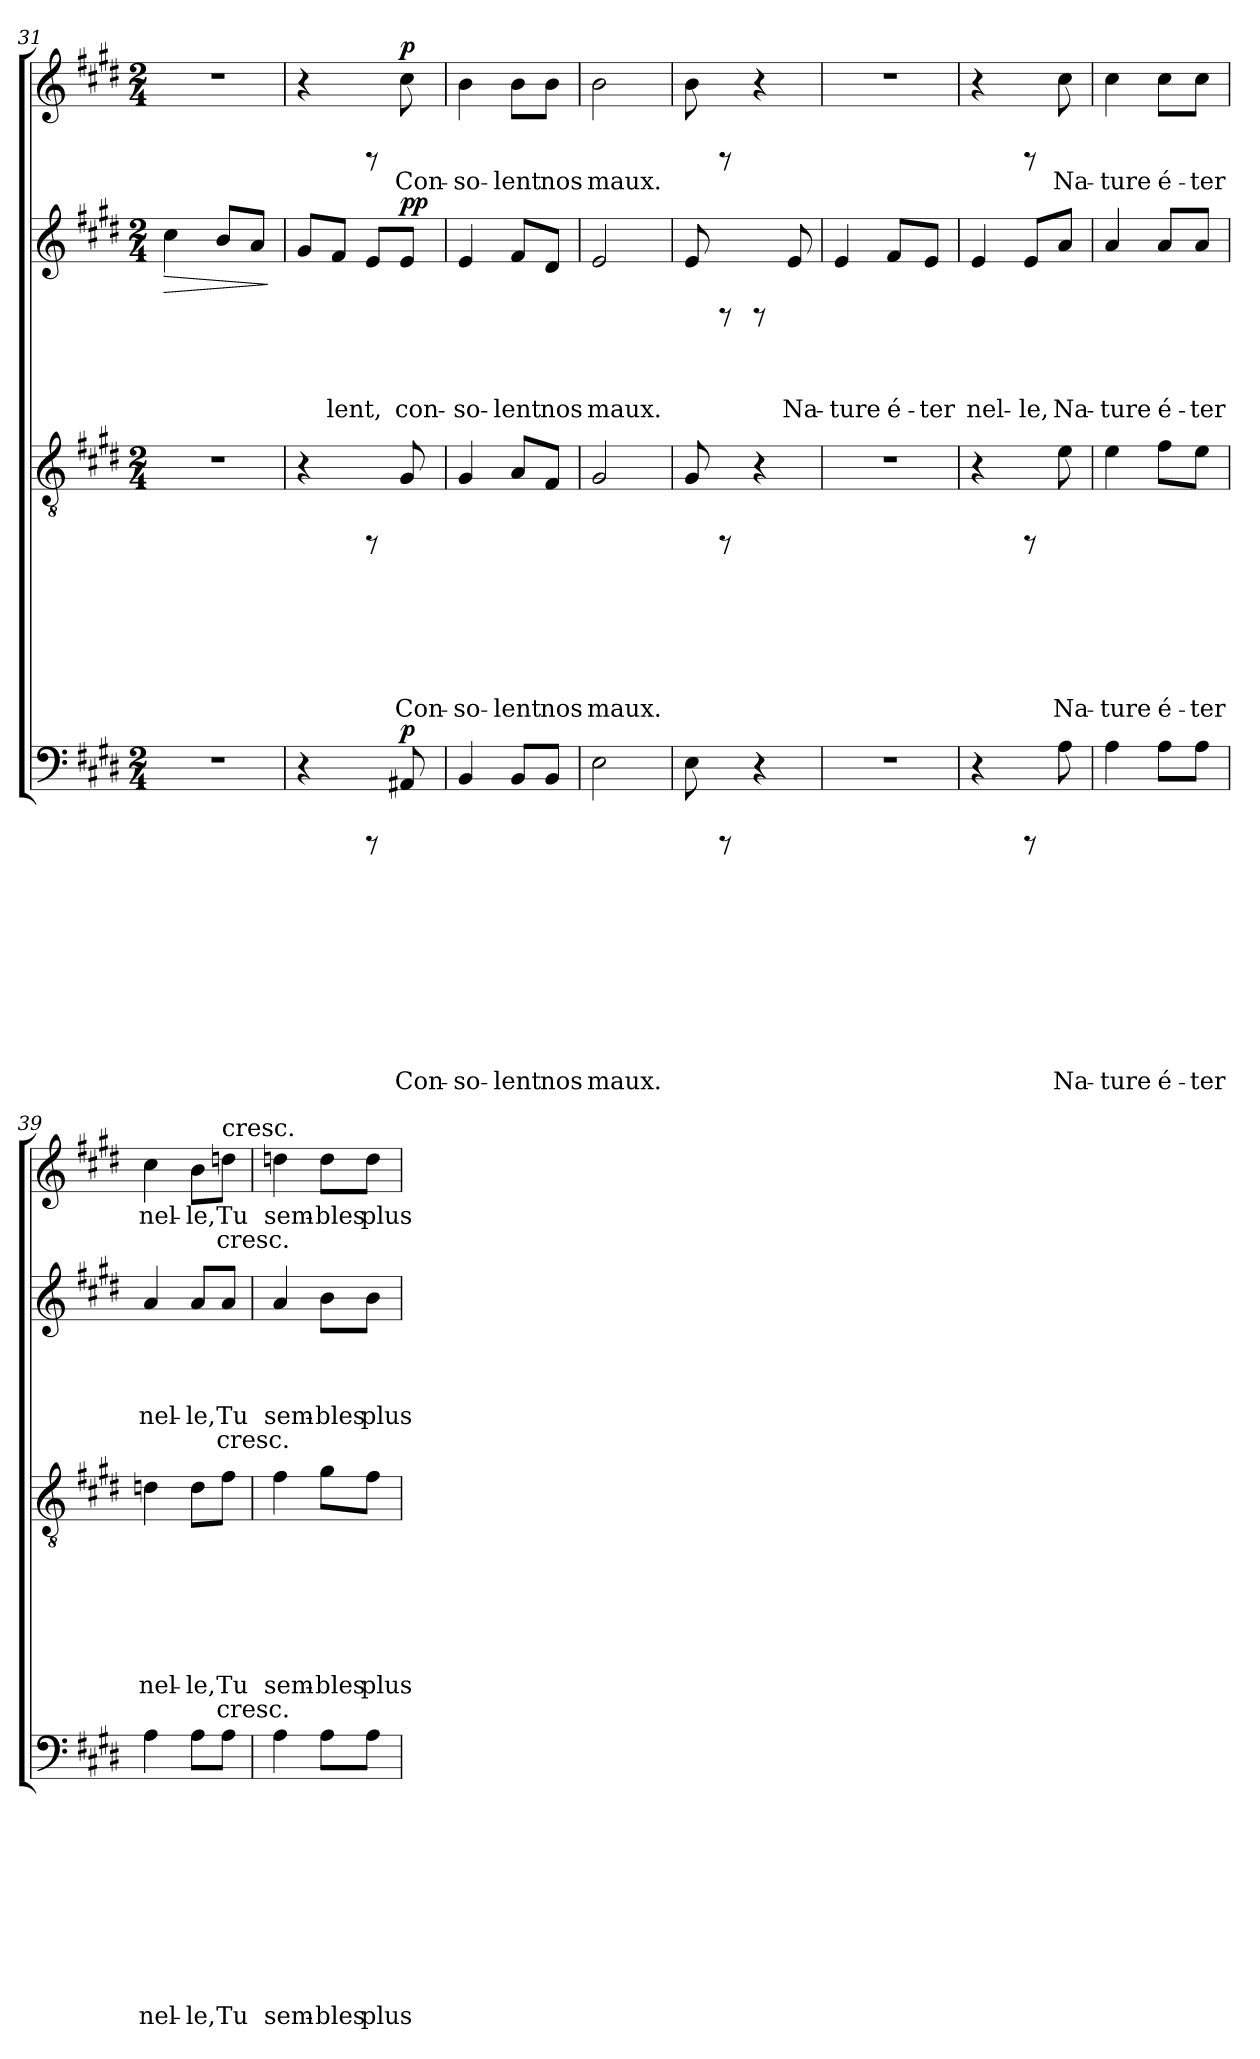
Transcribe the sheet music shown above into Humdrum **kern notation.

**kern	**text	**text	**text	**text	**text	**text	**text	**text	**text	**text	**dynam	**kern	**text	**text	**text	**text	**text	**text	**text	**text	**kern	**text	**text	**text	**text	**text	**dynam	**kern	**text	**text	**dynam
*part4	*part4	*part4	*part4	*part4	*part4	*part4	*part4	*part4	*part4	*part4	*part4	*part3	*part3	*part3	*part3	*part3	*part3	*part3	*part3	*part3	*part2	*part2	*part2	*part2	*part2	*part2	*part2	*part1	*part1	*part1	*part1
*staff4	*staff4	*staff4	*staff4	*staff4	*staff4	*staff4	*staff4	*staff4	*staff4	*staff4	*staff4	*staff3	*staff3	*staff3	*staff3	*staff3	*staff3	*staff3	*staff3	*staff3	*staff2	*staff2	*staff2	*staff2	*staff2	*staff2	*staff2	*staff1	*staff1	*staff1	*staff1
*clefF4	*	*	*	*	*	*	*	*	*	*	*	*clefGv2	*	*	*	*	*	*	*	*	*clefG2	*	*	*	*	*	*	*clefG2	*	*	*
*k[f#c#g#d#]	*	*	*	*	*	*	*	*	*	*	*	*k[f#c#g#d#]	*	*	*	*	*	*	*	*	*k[f#c#g#d#]	*	*	*	*	*	*	*k[f#c#g#d#]	*	*	*
*E:	*	*	*	*	*	*	*	*	*	*	*	*E:	*	*	*	*	*	*	*	*	*E:	*	*	*	*	*	*	*E:	*	*	*
*M2/4	*	*	*	*	*	*	*	*	*	*	*	*M2/4	*	*	*	*	*	*	*	*	*M2/4	*	*	*	*	*	*	*M2/4	*	*	*
=31	=31	=31	=31	=31	=31	=31	=31	=31	=31	=31	=31	=31	=31	=31	=31	=31	=31	=31	=31	=31	=31	=31	=31	=31	=31	=31	=31	=31	=31	=31	=31
!	!	!	!	!	!	!	!	!	!	!	!	!	!	!	!	!	!	!	!	!	!	!	!	!	!	!	!LO:HP:b	!	!	!	!
2r	.	.	.	.	.	.	.	.	.	.	.	2r	.	.	.	.	.	.	.	.	4cc#\	.	.	.	.	.	>	2r	.	.	.
.	.	.	.	.	.	.	.	.	.	.	.	.	.	.	.	.	.	.	.	.	8b/L	.	.	.	.	.	.	.	.	.	.
.	.	.	.	.	.	.	.	.	.	.	.	.	.	.	.	.	.	.	.	.	8a/J	.	.	.	.	.	.	.	.	.	.
.	.	.	.	.	.	.	.	.	.	.	.	.	.	.	.	.	.	.	.	.	.	.	.	.	.	.	]	.	.	.	.
=32	=32	=32	=32	=32	=32	=32	=32	=32	=32	=32	=32	=32	=32	=32	=32	=32	=32	=32	=32	=32	=32	=32	=32	=32	=32	=32	=32	=32	=32	=32	=32
4r	.	.	.	.	.	.	.	.	.	.	.	4r	.	.	.	.	.	.	.	.	8g#/L	.	.	.	.	.	.	4r	.	.	.
!	!	!	!	!	!	!	!	!	!	!	!	!	!	!	!	!	!	!	!	!	!	!	!	!	!LO:LY:b	!	!	!	!	!	!
.	.	.	.	.	.	.	.	.	.	.	.	.	.	.	.	.	.	.	.	.	8f#/J	.	.	.	-lent,	.	.	.	.	.	.
8rCCC	.	.	.	.	.	.	.	.	.	.	.	8rAAA	.	.	.	.	.	.	.	.	8e/L	.	.	.	.	.	.	8rAA	.	.	.
!	!	!	!	!	!	!	!	!	!	!LO:LY:b	!LO:DY:a	!	!	!	!	!	!	!	!LO:LY:b	!	!	!	!	!	!LO:LY:b	!	!LO:DY:a	!	!LO:LY:b	!	!
!	!	!	!	!	!	!	!	!	!	!	!	!	!	!	!	!	!	!	!	!	!	!	!	!	!	!	!LO:DY:n=1:b	!	!	!	!LO:DY:a
8AA#X/	.	.	.	.	.	.	.	.	.	Con-	p	8G#/	.	.	.	.	.	.	Con-	.	8e/J	.	.	.	con-	.	p p	8cc#\	Con-	.	p
=33	=33	=33	=33	=33	=33	=33	=33	=33	=33	=33	=33	=33	=33	=33	=33	=33	=33	=33	=33	=33	=33	=33	=33	=33	=33	=33	=33	=33	=33	=33	=33
!	!	!	!	!	!	!	!	!	!	!LO:LY:b	!	!	!	!	!	!	!	!	!LO:LY:b	!	!	!	!	!	!LO:LY:b	!	!	!	!LO:LY:b	!	!
4BB/	.	.	.	.	.	.	.	.	.	-so-	.	4G#/	.	.	.	.	.	.	-so-	.	4e/	.	.	.	-so-	.	.	4b\	-so-	.	.
!	!	!	!	!	!	!	!	!	!	!LO:LY:b	!	!	!	!	!	!	!	!	!LO:LY:b	!	!	!	!	!	!LO:LY:b	!	!	!	!LO:LY:b	!	!
8BB/L	.	.	.	.	.	.	.	.	.	-lent	.	8A/L	.	.	.	.	.	.	-lent	.	8f#/L	.	.	.	-lent	.	.	8b\L	-lent	.	.
!	!	!	!	!	!	!	!	!	!	!LO:LY:b	!	!	!	!	!	!	!	!	!LO:LY:b	!	!	!	!	!	!LO:LY:b	!	!	!	!LO:LY:b	!	!
8BB/J	.	.	.	.	.	.	.	.	.	nos	.	8F#/J	.	.	.	.	.	.	nos	.	8d#/J	.	.	.	nos	.	.	8b\J	nos	.	.
=34	=34	=34	=34	=34	=34	=34	=34	=34	=34	=34	=34	=34	=34	=34	=34	=34	=34	=34	=34	=34	=34	=34	=34	=34	=34	=34	=34	=34	=34	=34	=34
!	!	!	!	!	!	!	!	!	!	!LO:LY:b	!	!	!	!	!	!	!	!	!LO:LY:b	!	!	!	!	!	!LO:LY:b	!	!	!	!LO:LY:b	!	!
2E\	.	.	.	.	.	.	.	.	.	maux.	.	2G#/	.	.	.	.	.	.	maux.	.	2e/	.	.	.	maux.	.	.	2b\	maux.	.	.
!!LO:LB:g=z
=35	=35	=35	=35	=35	=35	=35	=35	=35	=35	=35	=35	=35	=35	=35	=35	=35	=35	=35	=35	=35	=35	=35	=35	=35	=35	=35	=35	=35	=35	=35	=35
8E\	.	.	.	.	.	.	.	.	.	.	.	8G#/	.	.	.	.	.	.	.	.	8e/	.	.	.	.	.	.	8b\	.	.	.
8rCCC	.	.	.	.	.	.	.	.	.	.	.	8rAAA	.	.	.	.	.	.	.	.	8rAA	.	.	.	.	.	.	8rAA	.	.	.
4r	.	.	.	.	.	.	.	.	.	.	.	4r	.	.	.	.	.	.	.	.	8rAA	.	.	.	.	.	.	4r	.	.	.
!	!	!	!	!	!	!	!	!	!	!	!	!	!	!	!	!	!	!	!	!	!	!	!	!	!LO:LY:b	!	!	!	!	!	!
.	.	.	.	.	.	.	.	.	.	.	.	.	.	.	.	.	.	.	.	.	8e/	.	.	.	Na-	.	.	.	.	.	.
=36	=36	=36	=36	=36	=36	=36	=36	=36	=36	=36	=36	=36	=36	=36	=36	=36	=36	=36	=36	=36	=36	=36	=36	=36	=36	=36	=36	=36	=36	=36	=36
!	!	!	!	!	!	!	!	!	!	!	!	!	!	!	!	!	!	!	!	!	!	!	!	!	!LO:LY:b	!	!	!	!	!	!
2r	.	.	.	.	.	.	.	.	.	.	.	2r	.	.	.	.	.	.	.	.	4e/	.	.	.	-ture	.	.	2r	.	.	.
!	!	!	!	!	!	!	!	!	!	!	!	!	!	!	!	!	!	!	!	!	!	!	!	!	!LO:LY:b	!	!	!	!	!	!
.	.	.	.	.	.	.	.	.	.	.	.	.	.	.	.	.	.	.	.	.	8f#/L	.	.	.	é-	.	.	.	.	.	.
!	!	!	!	!	!	!	!	!	!	!	!	!	!	!	!	!	!	!	!	!	!	!	!	!	!LO:LY:b	!	!	!	!	!	!
.	.	.	.	.	.	.	.	.	.	.	.	.	.	.	.	.	.	.	.	.	8e/J	.	.	.	-ter	.	.	.	.	.	.
=37	=37	=37	=37	=37	=37	=37	=37	=37	=37	=37	=37	=37	=37	=37	=37	=37	=37	=37	=37	=37	=37	=37	=37	=37	=37	=37	=37	=37	=37	=37	=37
!	!	!	!	!	!	!	!	!	!	!	!	!	!	!	!	!	!	!	!	!	!	!	!	!	!LO:LY:b	!	!	!	!	!	!
4r	.	.	.	.	.	.	.	.	.	.	.	4r	.	.	.	.	.	.	.	.	4e/	.	.	.	nel-	.	.	4r	.	.	.
!	!	!	!	!	!	!	!	!	!	!	!	!	!	!	!	!	!	!	!	!	!	!	!	!	!LO:LY:b	!	!	!	!	!	!
8rCCC	.	.	.	.	.	.	.	.	.	.	.	8rAAA	.	.	.	.	.	.	.	.	8e/L	.	.	.	-le,	.	.	8rAA	.	.	.
!	!	!	!	!	!	!	!	!	!	!LO:LY:b	!	!	!	!	!	!	!	!	!LO:LY:b	!	!	!	!	!	!LO:LY:b	!	!	!	!LO:LY:b	!	!
8A\	.	.	.	.	.	.	.	.	.	Na-	.	8e\	.	.	.	.	.	.	Na-	.	8a/J	.	.	.	Na-	.	.	8cc#\	Na-	.	.
=38	=38	=38	=38	=38	=38	=38	=38	=38	=38	=38	=38	=38	=38	=38	=38	=38	=38	=38	=38	=38	=38	=38	=38	=38	=38	=38	=38	=38	=38	=38	=38
!	!	!	!	!	!	!	!	!	!	!LO:LY:b	!	!	!	!	!	!	!	!	!LO:LY:b	!	!	!	!	!	!LO:LY:b	!	!	!	!LO:LY:b	!	!
4A\	.	.	.	.	.	.	.	.	.	-ture	.	4e\	.	.	.	.	.	.	-ture	.	4a/	.	.	.	-ture	.	.	4cc#\	-ture	.	.
!	!	!	!	!	!	!	!	!	!	!LO:LY:b	!	!	!	!	!	!	!	!	!LO:LY:b	!	!	!	!	!	!LO:LY:b	!	!	!	!LO:LY:b	!	!
8A\L	.	.	.	.	.	.	.	.	.	é-	.	8f#\L	.	.	.	.	.	.	é-	.	8a/L	.	.	.	é-	.	.	8cc#\L	é-	.	.
!	!	!	!	!	!	!	!	!	!	!LO:LY:b	!	!	!	!	!	!	!	!	!LO:LY:b	!	!	!	!	!	!LO:LY:b	!	!	!	!LO:LY:b	!	!
8A\J	.	.	.	.	.	.	.	.	.	-ter	.	8e\J	.	.	.	.	.	.	-ter	.	8a/J	.	.	.	-ter	.	.	8cc#\J	-ter	.	.
=39	=39	=39	=39	=39	=39	=39	=39	=39	=39	=39	=39	=39	=39	=39	=39	=39	=39	=39	=39	=39	=39	=39	=39	=39	=39	=39	=39	=39	=39	=39	=39
!	!	!	!	!	!	!	!	!	!	!LO:LY:b	!	!	!	!	!	!	!	!	!LO:LY:b	!	!	!	!	!	!LO:LY:b	!	!	!	!LO:LY:b	!	!
4A\	.	.	.	.	.	.	.	.	.	nel-	.	4dn\	.	.	.	.	.	.	nel-	.	4a/	.	.	.	nel-	.	.	4cc#\	nel-	.	.
!	!	!	!	!	!	!	!	!	!	!LO:LY:b	!	!	!	!	!	!	!	!	!LO:LY:b	!	!	!	!	!	!LO:LY:b	!	!	!	!LO:LY:b	!	!
8A\L	.	.	.	.	.	.	.	.	.	-le,	.	8d\L	.	.	.	.	.	.	-le,	.	8a/L	.	.	.	-le,	.	.	8b\L	-le,	.	.
!	!	!	!	!	!	!	!	!	!	!	!	!	!	!	!	!	!	!	!	!	!	!	!	!	!	!	!	!LO:TX:a:t=cresc.	!	!	!
!	!	!	!	!	!	!	!	!	!	!LO:LY:b	!	!	!	!	!	!	!	!	!LO:LY:b	!LO:LY:b	!	!	!	!	!LO:LY:b	!LO:LY:b	!	!	!LO:LY:b	!LO:LY:b	!
8A\J	.	.	.	.	.	.	.	.	.	Tu	.	8f#\J	.	.	.	.	.	.	Tu	cresc.	8a/J	.	.	.	Tu	cresc.	.	8ddn\J	Tu	cresc.	.
=40	=40	=40	=40	=40	=40	=40	=40	=40	=40	=40	=40	=40	=40	=40	=40	=40	=40	=40	=40	=40	=40	=40	=40	=40	=40	=40	=40	=40	=40	=40	=40
!	!	!	!	!	!	!	!	!	!	!LO:LY:b	!	!	!	!	!	!	!	!	!LO:LY:b	!	!	!	!	!	!LO:LY:b	!	!	!	!LO:LY:b	!	!
4A\	.	.	.	.	.	.	.	.	.	sem-	.	4f#\	.	.	.	.	.	.	sem-	.	4a/	.	.	.	sem-	.	.	4ddn\	sem-	.	.
!	!	!	!	!	!	!	!	!	!	!LO:LY:b	!	!	!	!	!	!	!	!	!LO:LY:b	!	!	!	!	!	!LO:LY:b	!	!	!	!LO:LY:b	!	!
8A\L	.	.	.	.	.	.	.	.	.	-bles	.	8g#\L	.	.	.	.	.	.	-bles	.	8b\L	.	.	.	-bles	.	.	8dd\L	-bles	.	.
!	!	!	!	!	!	!	!	!	!	!LO:LY:b	!	!	!	!	!	!	!	!	!LO:LY:b	!	!	!	!	!	!LO:LY:b	!	!	!	!LO:LY:b	!	!
8A\J	.	.	.	.	.	.	.	.	.	plus	.	8f#\J	.	.	.	.	.	.	plus	.	8b\J	.	.	.	plus	.	.	8dd\J	plus	.	.
=	=	=	=	=	=	=	=	=	=	=	=	=	=	=	=	=	=	=	=	=	=	=	=	=	=	=	=	=	=	=	=
*-	*-	*-	*-	*-	*-	*-	*-	*-	*-	*-	*-	*-	*-	*-	*-	*-	*-	*-	*-	*-	*-	*-	*-	*-	*-	*-	*-	*-	*-	*-	*-
